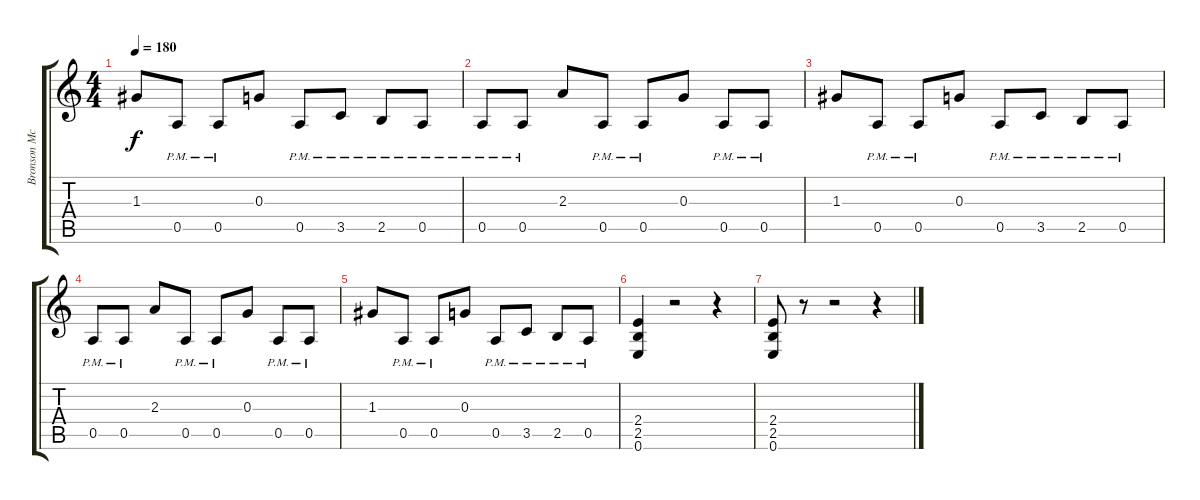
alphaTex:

\track ("Bronson McDowall (Overdub Rythm)" "Bronson Mc") {instrument distortionguitar}
\staff {score tabs}
\tuning (E4 B3 G3 D3 A2 E2) {hide}
\ts (4 4)
\tempo 180
\clef g2
\ks c
1.3.8{dy f} 0.5{pm}.8 0.5{pm}.8 0.3.8 0.5{pm}.8 3.5{pm}.8 2.5{pm}.8 0.5{pm}.8 |
0.5{pm}.8 0.5{pm}.8 2.3.8 0.5{pm}.8 0.5{pm}.8 0.3.8 0.5{pm}.8 0.5{pm}.8 |
1.3.8 0.5{pm}.8 0.5{pm}.8 0.3.8 0.5{pm}.8 3.5{pm}.8 2.5{pm}.8 0.5{pm}.8 |
0.5{pm}.8 0.5{pm}.8 2.3.8 0.5{pm}.8 0.5{pm}.8 0.3.8 0.5{pm}.8 0.5{pm}.8 |
1.3.8 0.5{pm}.8 0.5{pm}.8 0.3.8 0.5{pm}.8 3.5{pm}.8 2.5{pm}.8 0.5{pm}.8 |
(2.4 2.5 0.6).4 r.2 r.4 |
(2.4 2.5 0.6).8 r.8 r.2 r.4
